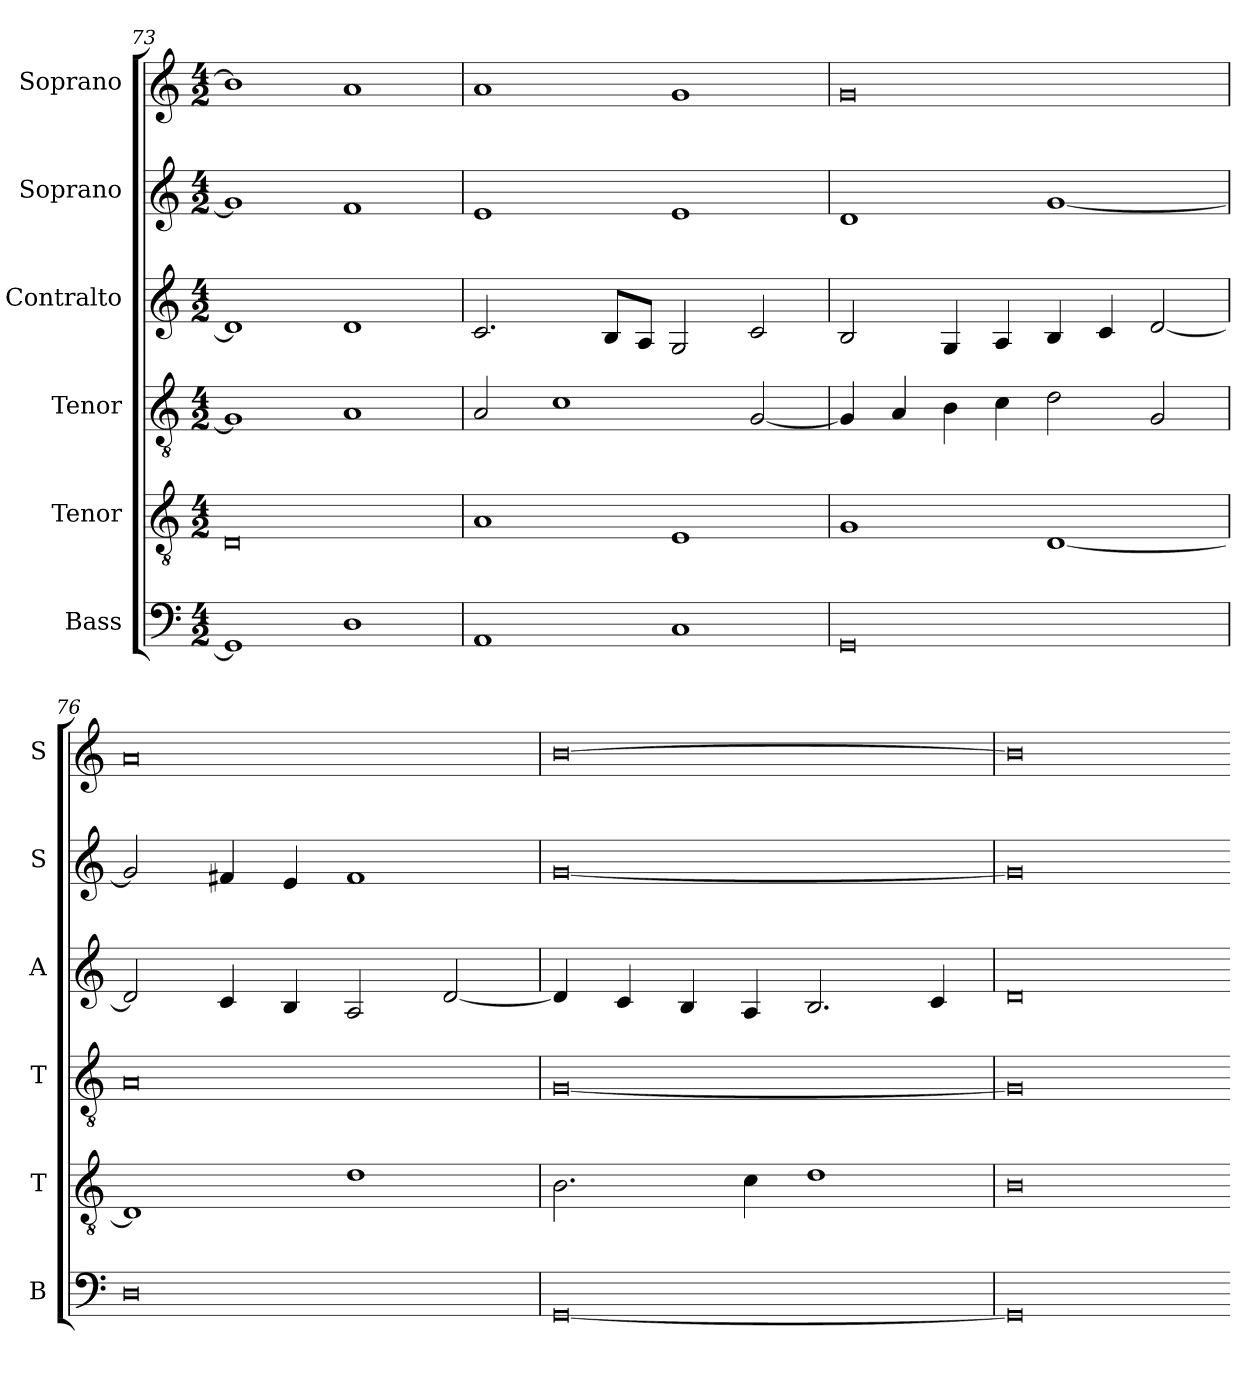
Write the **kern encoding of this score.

**kern	**kern	**kern	**kern	**kern	**kern
*part6	*part5	*part4	*part3	*part2	*part1
*staff6	*staff5	*staff4	*staff3	*staff2	*staff1
*I"Bass	*I"Tenor	*I"Tenor	*I"Contralto	*I"Soprano	*I"Soprano
*I'B	*I'T	*I'T	*I'A	*I'S	*I'S
*clefF4	*clefGv2	*clefGv2	*clefG2	*clefG2	*clefG2
*k[]	*k[]	*k[]	*k[]	*k[]	*k[]
*G:mix	*G:mix	*G:mix	*G:mix	*G:mix	*G:mix
*M4/2	*M4/2	*M4/2	*M4/2	*M4/2	*M4/2
=73	=73	=73	=73	=73	=73
1GG]	0D	1G]	1d]	1g]	1b-]
1D	.	1A	1d	1f	1a
=74	=74	=74	=74	=74	=74
1AA	1A	2A	2.c	1e	1a
.	.	1c	.	.	.
.	.	.	8B/L	.	.
.	.	.	8A/J	.	.
1C	1E	.	2G	1e	1g
.	.	[2G	2c	.	.
=75	=75	=75	=75	=75	=75
0GG	1G	4G]	2B	1d	0g
.	.	4A	.	.	.
.	.	4B	4G	.	.
.	.	4c	4A	.	.
.	[1D	2d	4B	[1g	.
.	.	.	4c	.	.
.	.	2G	[2d	.	.
=76	=76	=76	=76	=76	=76
0D	1D]	0A	2d]	2g]	0a
.	.	.	4c	4f#X	.
.	.	.	4B	4e	.
.	1d	.	2A	1f#	.
.	.	.	[2d	.	.
=77	=77	=77	=77	=77	=77
[0GG	2.B	[0G	4d]	[0g	[0b
.	.	.	4c	.	.
.	.	.	4B	.	.
.	4c	.	4A	.	.
.	1d	.	2.B	.	.
.	.	.	4c	.	.
=78	=78	=78	=78	=78	=78
0GG]	0B	0G]	0d	0g]	0b]
=-	=-	=-	=-	=-	=-
*-	*-	*-	*-	*-	*-
